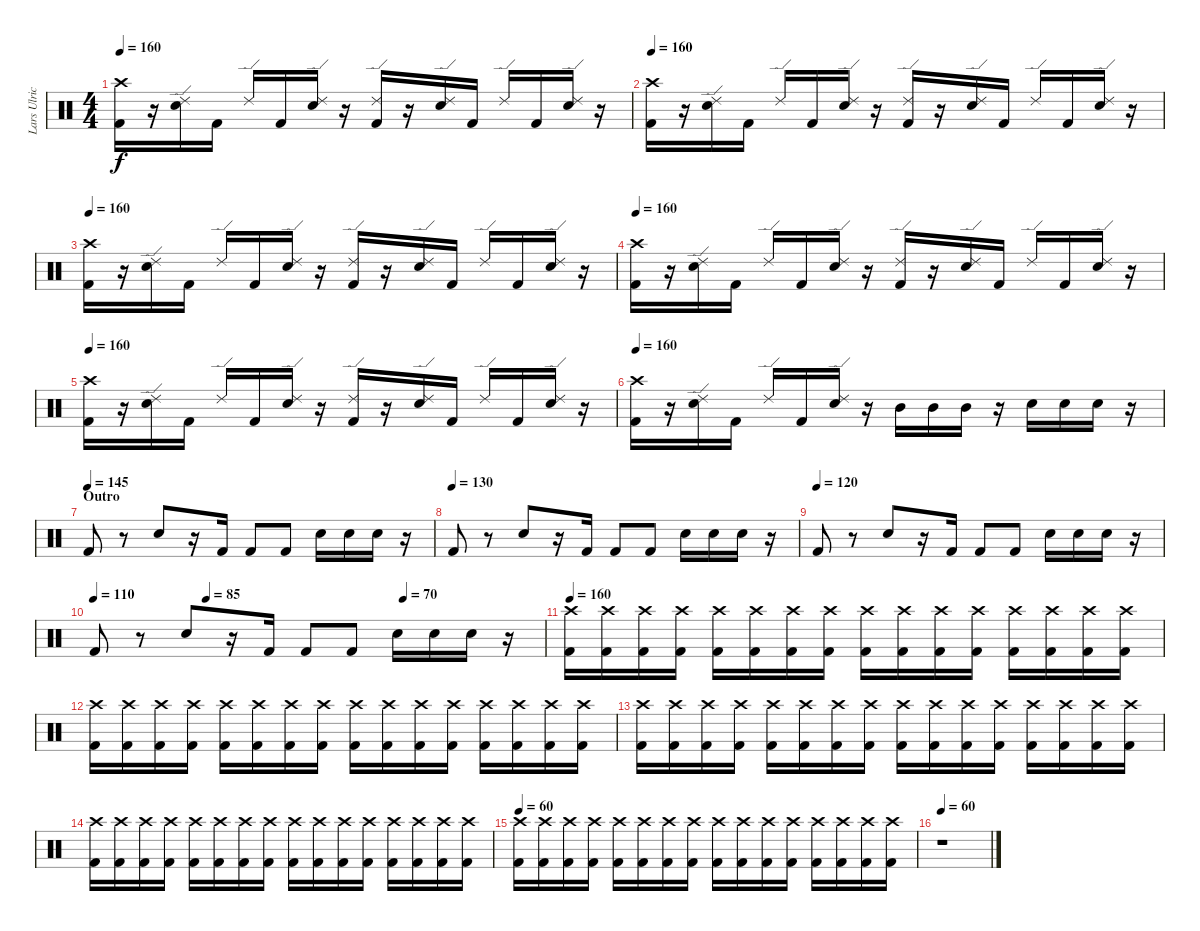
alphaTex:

\track ("Lars Ulrich" "Lars Ulric") {instrument percussion}
\staff {score}
\articulation defaults
\ts (4 4)
\tempo 160
\clef neutral
\ks c
("Crash high (hit)" "Kick (hit) 2").16{dy f} r.16 ("Ride (edge) 2" "Snare (hit) 2").16 "Kick (hit) 2".16 "Ride (edge) 2".16 "Kick (hit) 2".16 ("Ride (edge) 2" "Snare (hit) 2").16 r.16 ("Ride (edge) 2" "Kick (hit) 2").16 r.16 ("Ride (edge) 2" "Snare (hit) 2").16 "Kick (hit) 2".16 "Ride (edge) 2".16 "Kick (hit) 2".16 ("Ride (edge) 2" "Snare (hit) 2").16 r.16 |
\tempo 160
("Crash high (hit)" "Kick (hit) 2").16 r.16 ("Ride (edge) 2" "Snare (hit) 2").16 "Kick (hit) 2".16 "Ride (edge) 2".16 "Kick (hit) 2".16 ("Ride (edge) 2" "Snare (hit) 2").16 r.16 ("Ride (edge) 2" "Kick (hit) 2").16 r.16 ("Ride (edge) 2" "Snare (hit) 2").16 "Kick (hit) 2".16 "Ride (edge) 2".16 "Kick (hit) 2".16 ("Ride (edge) 2" "Snare (hit) 2").16 r.16 |
\tempo 160
("Crash high (hit)" "Kick (hit) 2").16 r.16 ("Ride (edge) 2" "Snare (hit) 2").16 "Kick (hit) 2".16 "Ride (edge) 2".16 "Kick (hit) 2".16 ("Ride (edge) 2" "Snare (hit) 2").16 r.16 ("Ride (edge) 2" "Kick (hit) 2").16 r.16 ("Ride (edge) 2" "Snare (hit) 2").16 "Kick (hit) 2".16 "Ride (edge) 2".16 "Kick (hit) 2".16 ("Ride (edge) 2" "Snare (hit) 2").16 r.16 |
\tempo 160
("Crash high (hit)" "Kick (hit) 2").16 r.16 ("Ride (edge) 2" "Snare (hit) 2").16 "Kick (hit) 2".16 "Ride (edge) 2".16 "Kick (hit) 2".16 ("Ride (edge) 2" "Snare (hit) 2").16 r.16 ("Ride (edge) 2" "Kick (hit) 2").16 r.16 ("Ride (edge) 2" "Snare (hit) 2").16 "Kick (hit) 2".16 "Ride (edge) 2".16 "Kick (hit) 2".16 ("Ride (edge) 2" "Snare (hit) 2").16 r.16 |
\tempo 160
("Crash high (hit)" "Kick (hit) 2").16 r.16 ("Ride (edge) 2" "Snare (hit) 2").16 "Kick (hit) 2".16 "Ride (edge) 2".16 "Kick (hit) 2".16 ("Ride (edge) 2" "Snare (hit) 2").16 r.16 ("Ride (edge) 2" "Kick (hit) 2").16 r.16 ("Ride (edge) 2" "Snare (hit) 2").16 "Kick (hit) 2".16 "Ride (edge) 2".16 "Kick (hit) 2".16 ("Ride (edge) 2" "Snare (hit) 2").16 r.16 |
\tempo 160
("Crash high (hit)" "Kick (hit) 2").16 r.16 ("Ride (edge) 2" "Snare (hit) 2").16 "Kick (hit) 2".16 "Ride (edge) 2".16 "Kick (hit) 2".16 ("Ride (edge) 2" "Snare (hit) 2").16 r.16 "Mid Tom (hit)".16 "Mid Tom (hit)".16 "Mid Tom (hit)".16 r.16 "Snare (hit) 2".16 "Snare (hit) 2".16 "Snare (hit) 2".16 r.16 |
\section ("" "Outro")
\tempo (145)
"Kick (hit) 2".8 r.8 "Snare (hit) 2".8 r.16 "Kick (hit) 2".16 "Kick (hit) 2".8 "Kick (hit) 2".8 "Snare (hit) 2".16 "Snare (hit) 2".16 "Snare (hit) 2".16 r.16 |
\tempo (130)
"Kick (hit) 2".8 r.8 "Snare (hit) 2".8 r.16 "Kick (hit) 2".16 "Kick (hit) 2".8 "Kick (hit) 2".8 "Snare (hit) 2".16 "Snare (hit) 2".16 "Snare (hit) 2".16 r.16 |
\tempo (120)
"Kick (hit) 2".8 r.8 "Snare (hit) 2".8 r.16 "Kick (hit) 2".16 "Kick (hit) 2".8 "Kick (hit) 2".8 "Snare (hit) 2".16 "Snare (hit) 2".16 "Snare (hit) 2".16 r.16 |
\tempo (85 0.25)
\tempo (70 0.6875)
\tempo (110)
"Kick (hit) 2".8 r.8 "Snare (hit) 2".8 r.16 "Kick (hit) 2".16 "Kick (hit) 2".8 "Kick (hit) 2".8 "Snare (hit) 2".16 "Snare (hit) 2".16 "Snare (hit) 2".16 r.16 |
\tempo 160
("Crash high (hit)" "Kick (hit) 2").16 ("Crash high (hit)" "Kick (hit) 2").16 ("Crash high (hit)" "Kick (hit) 2").16 ("Crash high (hit)" "Kick (hit) 2").16 ("Crash high (hit)" "Kick (hit) 2").16 ("Crash high (hit)" "Kick (hit) 2").16 ("Crash high (hit)" "Kick (hit) 2").16 ("Crash high (hit)" "Kick (hit) 2").16 ("Crash high (hit)" "Kick (hit) 2").16 ("Crash high (hit)" "Kick (hit) 2").16 ("Crash high (hit)" "Kick (hit) 2").16 ("Crash high (hit)" "Kick (hit) 2").16 ("Crash high (hit)" "Kick (hit) 2").16 ("Crash high (hit)" "Kick (hit) 2").16 ("Crash high (hit)" "Kick (hit) 2").16 ("Crash high (hit)" "Kick (hit) 2").16 |
("Crash high (hit)" "Kick (hit) 2").16 ("Crash high (hit)" "Kick (hit) 2").16 ("Crash high (hit)" "Kick (hit) 2").16 ("Crash high (hit)" "Kick (hit) 2").16 ("Crash high (hit)" "Kick (hit) 2").16 ("Crash high (hit)" "Kick (hit) 2").16 ("Crash high (hit)" "Kick (hit) 2").16 ("Crash high (hit)" "Kick (hit) 2").16 ("Crash high (hit)" "Kick (hit) 2").16 ("Crash high (hit)" "Kick (hit) 2").16 ("Crash high (hit)" "Kick (hit) 2").16 ("Crash high (hit)" "Kick (hit) 2").16 ("Crash high (hit)" "Kick (hit) 2").16 ("Crash high (hit)" "Kick (hit) 2").16 ("Crash high (hit)" "Kick (hit) 2").16 ("Crash high (hit)" "Kick (hit) 2").16 |
("Crash high (hit)" "Kick (hit) 2").16 ("Crash high (hit)" "Kick (hit) 2").16 ("Crash high (hit)" "Kick (hit) 2").16 ("Crash high (hit)" "Kick (hit) 2").16 ("Crash high (hit)" "Kick (hit) 2").16 ("Crash high (hit)" "Kick (hit) 2").16 ("Crash high (hit)" "Kick (hit) 2").16 ("Crash high (hit)" "Kick (hit) 2").16 ("Crash high (hit)" "Kick (hit) 2").16 ("Crash high (hit)" "Kick (hit) 2").16 ("Crash high (hit)" "Kick (hit) 2").16 ("Crash high (hit)" "Kick (hit) 2").16 ("Crash high (hit)" "Kick (hit) 2").16 ("Crash high (hit)" "Kick (hit) 2").16 ("Crash high (hit)" "Kick (hit) 2").16 ("Crash high (hit)" "Kick (hit) 2").16 |
("Crash high (hit)" "Kick (hit) 2").16 ("Crash high (hit)" "Kick (hit) 2").16 ("Crash high (hit)" "Kick (hit) 2").16 ("Crash high (hit)" "Kick (hit) 2").16 ("Crash high (hit)" "Kick (hit) 2").16 ("Crash high (hit)" "Kick (hit) 2").16 ("Crash high (hit)" "Kick (hit) 2").16 ("Crash high (hit)" "Kick (hit) 2").16 ("Crash high (hit)" "Kick (hit) 2").16 ("Crash high (hit)" "Kick (hit) 2").16 ("Crash high (hit)" "Kick (hit) 2").16 ("Crash high (hit)" "Kick (hit) 2").16 ("Crash high (hit)" "Kick (hit) 2").16 ("Crash high (hit)" "Kick (hit) 2").16 ("Crash high (hit)" "Kick (hit) 2").16 ("Crash high (hit)" "Kick (hit) 2").16 |
\tempo 60
("Crash high (hit)" "Kick (hit) 2").16 ("Crash high (hit)" "Kick (hit) 2").16 ("Crash high (hit)" "Kick (hit) 2").16 ("Crash high (hit)" "Kick (hit) 2").16 ("Crash high (hit)" "Kick (hit) 2").16 ("Crash high (hit)" "Kick (hit) 2").16 ("Crash high (hit)" "Kick (hit) 2").16 ("Crash high (hit)" "Kick (hit) 2").16 ("Crash high (hit)" "Kick (hit) 2").16 ("Crash high (hit)" "Kick (hit) 2").16 ("Crash high (hit)" "Kick (hit) 2").16 ("Crash high (hit)" "Kick (hit) 2").16 ("Crash high (hit)" "Kick (hit) 2").16 ("Crash high (hit)" "Kick (hit) 2").16 ("Crash high (hit)" "Kick (hit) 2").16 ("Crash high (hit)" "Kick (hit) 2").16 |
\tempo 60
r.1
